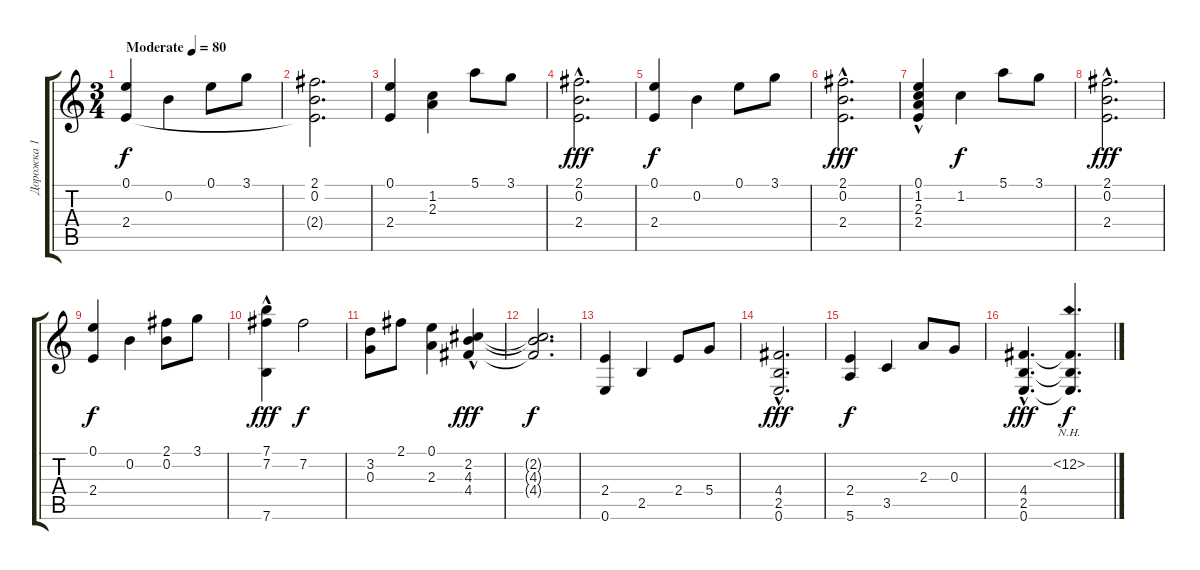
\track ("Дорожка 1" "Дорожка 1") {instrument acousticguitarsteel}
\staff {score tabs}
\tuning (E4 B3 G3 D3 A2 E2) {hide}
\ts (3 4)
\tempo (80 "Moderate")
\clef g2
\ks c
(0.1 2.4).4{dy f instrument acousticguitarsteel} 0.2.4 0.1.8 3.1.8 |
(2.1 0.2 2.4{t}).2{d} |
(0.1 2.4).4 (1.2 2.3).4 5.1.8 3.1.8 |
(2.1 0.2{hac} 2.4).2{d dy fff} |
(0.1 2.4).4{dy f} 0.2.4 0.1.8 3.1.8 |
(2.1 0.2 2.4{hac}).2{d dy fff} |
(0.1{hac} 1.2 2.3 2.4).4 1.2.4{dy f} 5.1.8 3.1.8 |
(2.1 0.2 2.4{hac}).2{d dy fff} |
(0.1 2.4).4{dy f} 0.2.4 (2.1 0.2).8 3.1.8 |
(7.1 7.2{hac} 7.6).4{dy fff} 7.2.2{dy f} |
(3.2 0.3).8 2.1.8 (0.1 2.3).4 (2.2 4.3 4.4{hac}).4{dy fff} |
(2.2{t} 4.3{t} 4.4{t}).2{d dy f} |
(2.4 0.6).4 2.5.4 2.4.8 5.4.8 |
(4.4{hac} 2.5 0.6).2{d dy fff} |
(2.4 5.6).4{dy f} 3.5.4 2.3.8 0.3.8 |
(4.4 2.5 0.6{hac}).4{d dy fff} (12.2{nh} 4.4{t} 2.5{t} 0.6{t}).4{d dy f}
